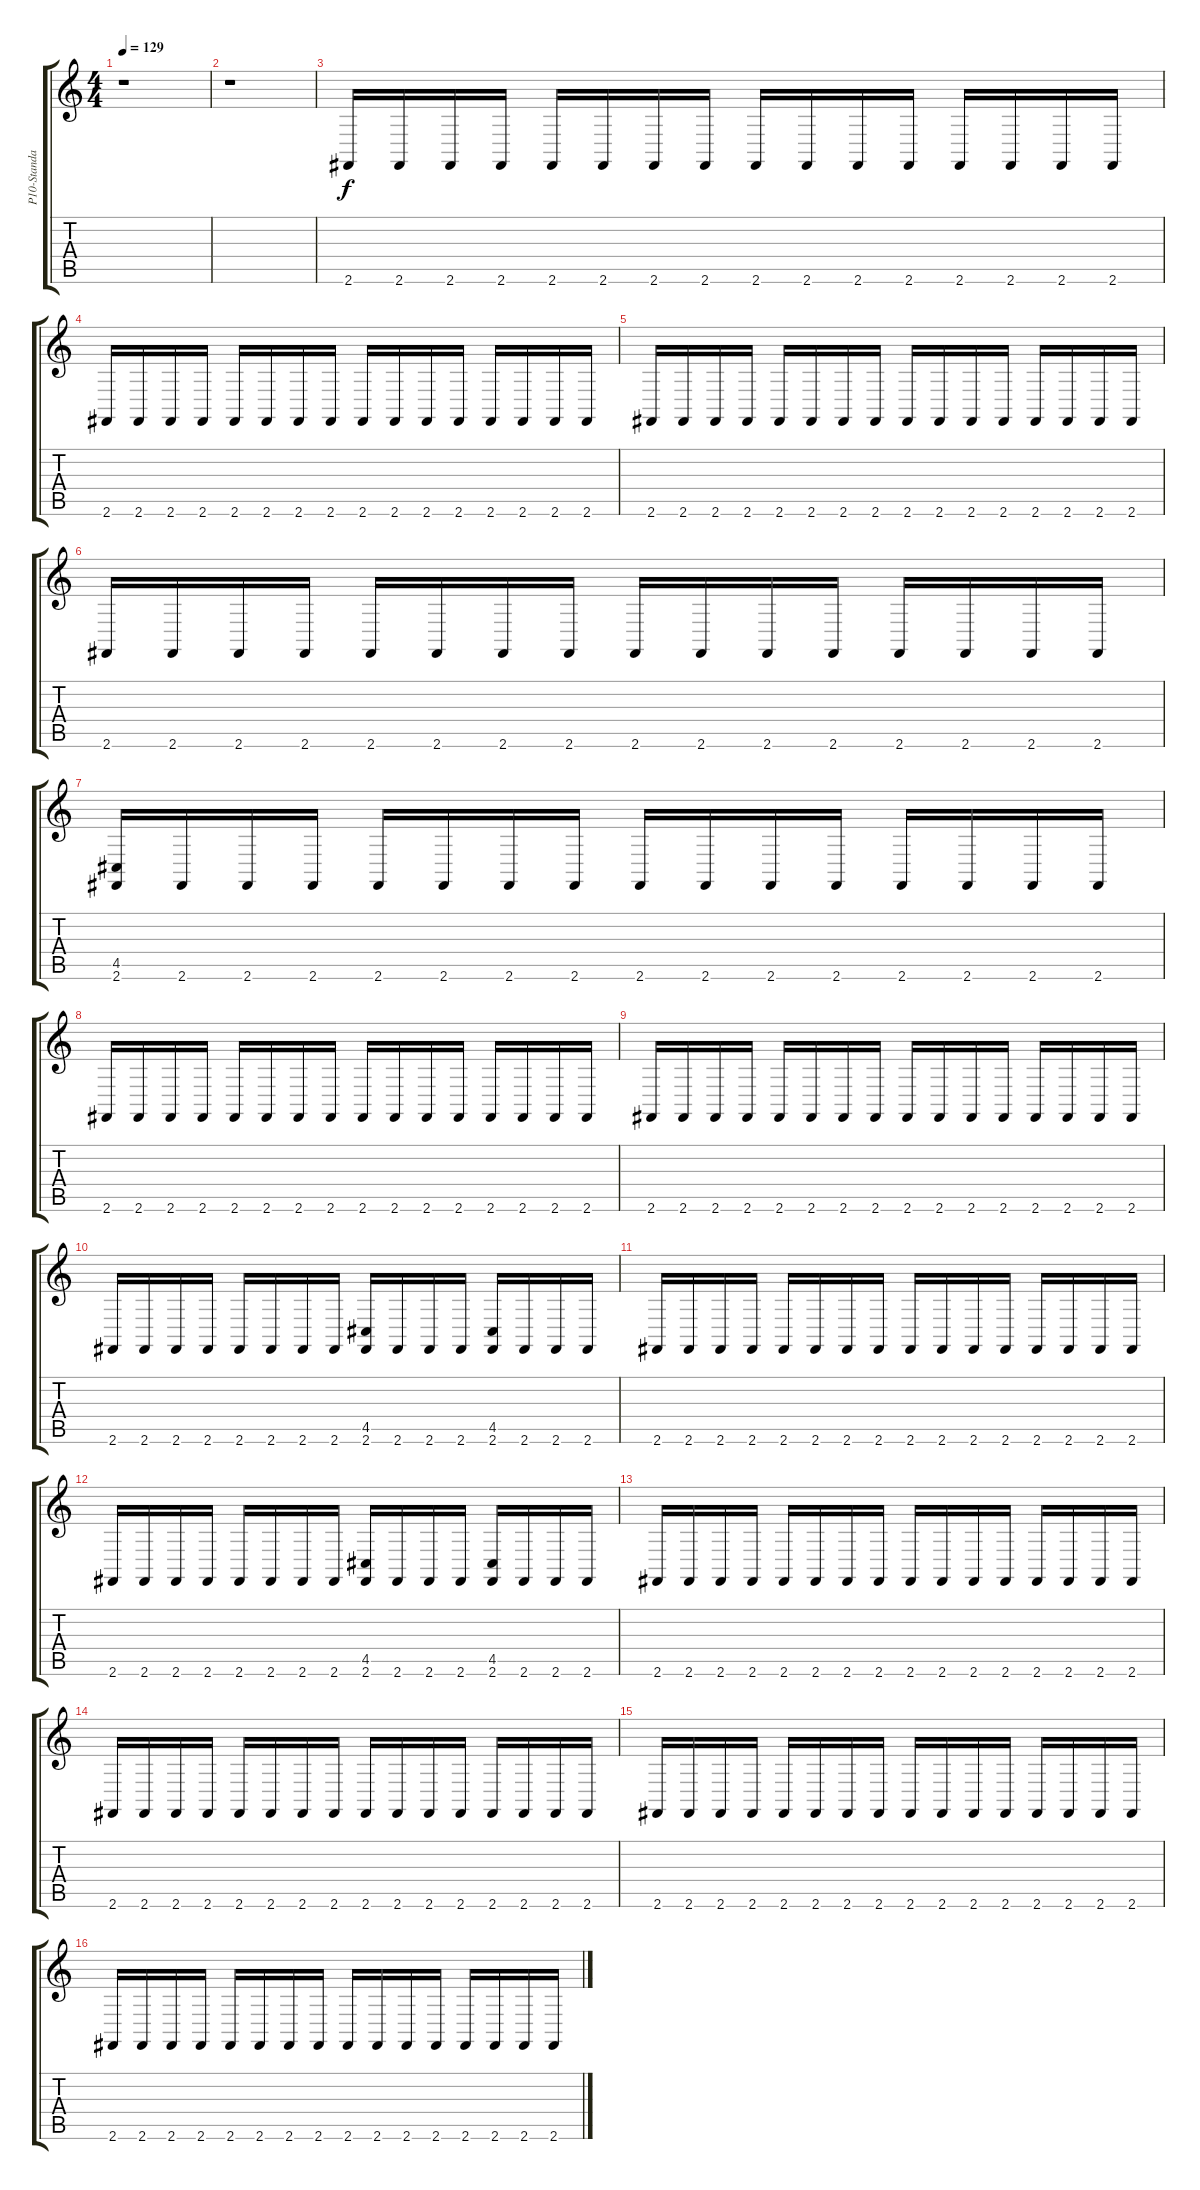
\track ("P10-Standard Kit 2" "P10-Standa") {instrument brightacousticpiano}
\staff {score tabs}
\tuning (E4 B3 G3 D3 A2 E2) {hide}
\ts (4 4)
\tempo 129
\clef g2
\ks c
r.1{dy f instrument brightacousticpiano} |
r.1 |
2.6.16 2.6.16 2.6.16 2.6.16 2.6.16 2.6.16 2.6.16 2.6.16 2.6.16 2.6.16 2.6.16 2.6.16 2.6.16 2.6.16 2.6.16 2.6.16 |
2.6.16 2.6.16 2.6.16 2.6.16 2.6.16 2.6.16 2.6.16 2.6.16 2.6.16 2.6.16 2.6.16 2.6.16 2.6.16 2.6.16 2.6.16 2.6.16 |
2.6.16 2.6.16 2.6.16 2.6.16 2.6.16 2.6.16 2.6.16 2.6.16 2.6.16 2.6.16 2.6.16 2.6.16 2.6.16 2.6.16 2.6.16 2.6.16 |
2.6.16 2.6.16 2.6.16 2.6.16 2.6.16 2.6.16 2.6.16 2.6.16 2.6.16 2.6.16 2.6.16 2.6.16 2.6.16 2.6.16 2.6.16 2.6.16 |
(4.5 2.6).16 2.6.16 2.6.16 2.6.16 2.6.16 2.6.16 2.6.16 2.6.16 2.6.16 2.6.16 2.6.16 2.6.16 2.6.16 2.6.16 2.6.16 2.6.16 |
2.6.16 2.6.16 2.6.16 2.6.16 2.6.16 2.6.16 2.6.16 2.6.16 2.6.16 2.6.16 2.6.16 2.6.16 2.6.16 2.6.16 2.6.16 2.6.16 |
2.6.16 2.6.16 2.6.16 2.6.16 2.6.16 2.6.16 2.6.16 2.6.16 2.6.16 2.6.16 2.6.16 2.6.16 2.6.16 2.6.16 2.6.16 2.6.16 |
2.6.16 2.6.16 2.6.16 2.6.16 2.6.16 2.6.16 2.6.16 2.6.16 (4.5 2.6).16 2.6.16 2.6.16 2.6.16 (4.5 2.6).16 2.6.16 2.6.16 2.6.16 |
2.6.16 2.6.16 2.6.16 2.6.16 2.6.16 2.6.16 2.6.16 2.6.16 2.6.16 2.6.16 2.6.16 2.6.16 2.6.16 2.6.16 2.6.16 2.6.16 |
2.6.16 2.6.16 2.6.16 2.6.16 2.6.16 2.6.16 2.6.16 2.6.16 (4.5 2.6).16 2.6.16 2.6.16 2.6.16 (4.5 2.6).16 2.6.16 2.6.16 2.6.16 |
2.6.16 2.6.16 2.6.16 2.6.16 2.6.16 2.6.16 2.6.16 2.6.16 2.6.16 2.6.16 2.6.16 2.6.16 2.6.16 2.6.16 2.6.16 2.6.16 |
2.6.16 2.6.16 2.6.16 2.6.16 2.6.16 2.6.16 2.6.16 2.6.16 2.6.16 2.6.16 2.6.16 2.6.16 2.6.16 2.6.16 2.6.16 2.6.16 |
2.6.16 2.6.16 2.6.16 2.6.16 2.6.16 2.6.16 2.6.16 2.6.16 2.6.16 2.6.16 2.6.16 2.6.16 2.6.16 2.6.16 2.6.16 2.6.16 |
2.6.16 2.6.16 2.6.16 2.6.16 2.6.16 2.6.16 2.6.16 2.6.16 2.6.16 2.6.16 2.6.16 2.6.16 2.6.16 2.6.16 2.6.16 2.6.16
